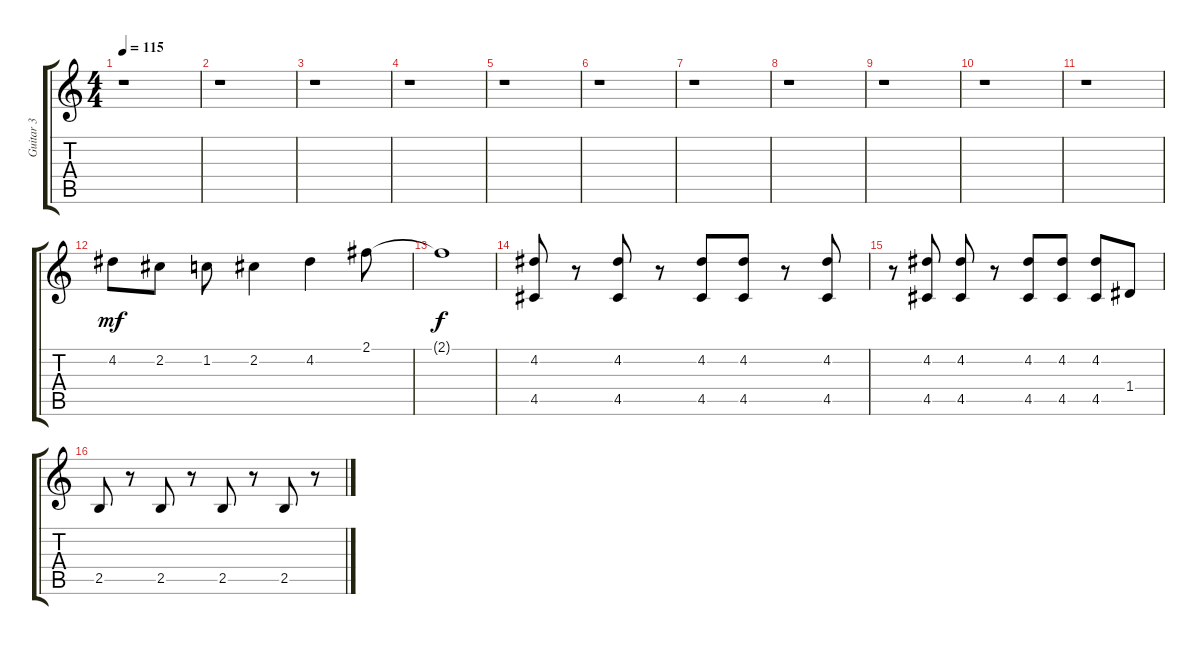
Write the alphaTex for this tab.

\track ("Guitar 3" "Guitar 3") {instrument distortionguitar}
\staff {score tabs}
\tuning (E4 B3 G3 D3 A2 Eb2) {hide}
\ts (4 4)
\tempo 115
\clef g2
\ks c
r.1{dy f} |
r.1 |
r.1 |
r.1 |
r.1 |
r.1 |
r.1 |
r.1 |
r.1 |
r.1 |
r.1 |
4.2.8{dy mf} 2.2.8 1.2.8 2.2.4 4.2.4 2.1.8 |
2.1{t}.1{dy f} |
(4.2 4.5).8 r.8 (4.2 4.5).8 r.8 (4.2 4.5).8 (4.2 4.5).8 r.8 (4.2 4.5).8 |
r.8 (4.2 4.5).8 (4.2 4.5).8 r.8 (4.2 4.5).8 (4.2 4.5).8 (4.2 4.5).8 1.4.8 |
2.5.8 r.8 2.5.8 r.8 2.5.8 r.8 2.5.8 r.8
